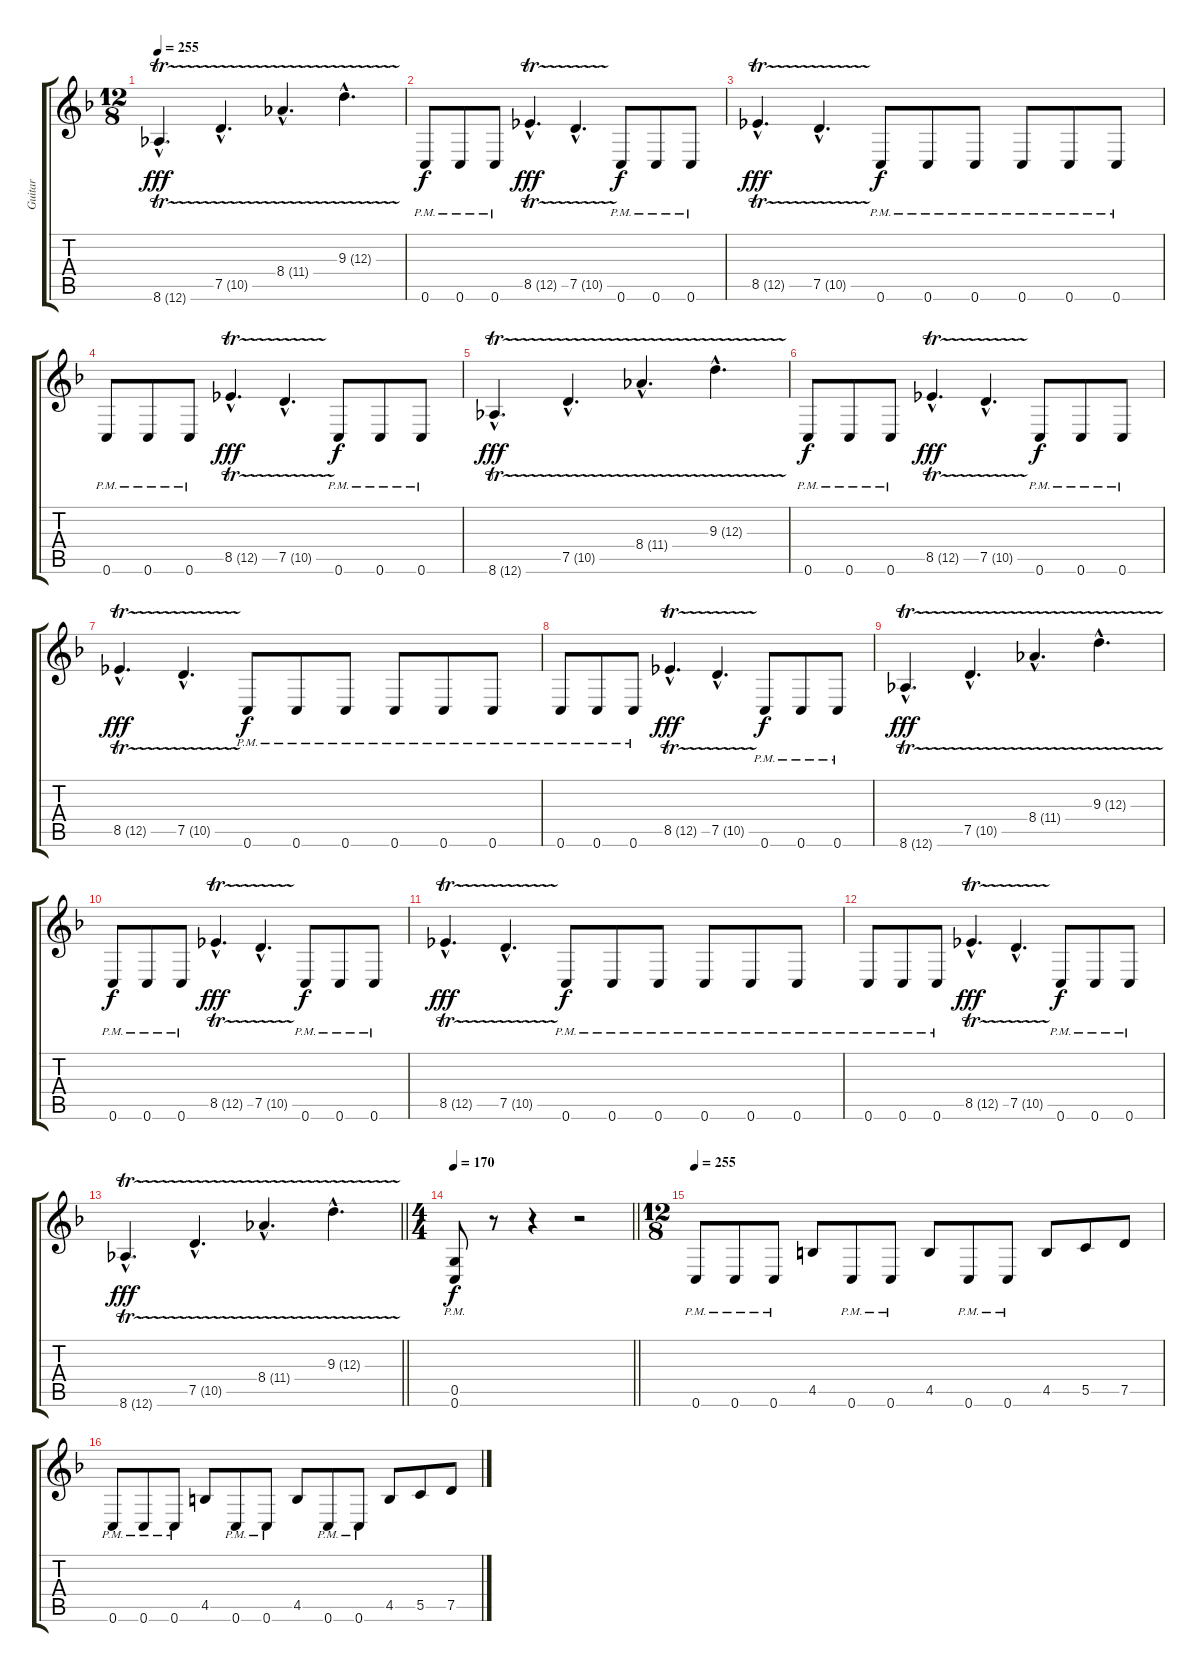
\track ("Guitar" "Guitar") {instrument distortionguitar}
\staff {score tabs}
\tuning (D4 A3 F3 C3 G2 C2) {hide}
\ts (12 8)
\tempo 255
\clef g2
\ks dminor
8.6{tr (12 16) hac}.4{d dy fff} 7.5{tr (10 16) hac}.4{d} 8.4{tr (11 16) hac}.4{d} 9.3{tr (12 16) hac}.4{d} |
0.6{pm}.8{dy f} 0.6{pm}.8 0.6{pm}.8 8.5{tr (12 16) hac}.4{d dy fff} 7.5{tr (10 16) hac}.4{d} 0.6{pm}.8{dy f} 0.6{pm}.8 0.6{pm}.8 |
8.5{tr (12 16) hac}.4{d dy fff} 7.5{tr (10 16) hac}.4{d} 0.6{pm}.8{dy f} 0.6{pm}.8 0.6{pm}.8 0.6{pm}.8 0.6{pm}.8 0.6{pm}.8 |
0.6{pm}.8 0.6{pm}.8 0.6{pm}.8 8.5{tr (12 16) hac}.4{d dy fff} 7.5{tr (10 16) hac}.4{d} 0.6{pm}.8{dy f} 0.6{pm}.8 0.6{pm}.8 |
8.6{tr (12 16) hac}.4{d dy fff} 7.5{tr (10 16) hac}.4{d} 8.4{tr (11 16) hac}.4{d} 9.3{tr (12 16) hac}.4{d} |
0.6{pm}.8{dy f} 0.6{pm}.8 0.6{pm}.8 8.5{tr (12 16) hac}.4{d dy fff} 7.5{tr (10 16) hac}.4{d} 0.6{pm}.8{dy f} 0.6{pm}.8 0.6{pm}.8 |
8.5{tr (12 16) hac}.4{d dy fff} 7.5{tr (10 16) hac}.4{d} 0.6{pm}.8{dy f} 0.6{pm}.8 0.6{pm}.8 0.6{pm}.8 0.6{pm}.8 0.6{pm}.8 |
0.6{pm}.8 0.6{pm}.8 0.6{pm}.8 8.5{tr (12 16) hac}.4{d dy fff} 7.5{tr (10 16) hac}.4{d} 0.6{pm}.8{dy f} 0.6{pm}.8 0.6{pm}.8 |
8.6{tr (12 16) hac}.4{d dy fff} 7.5{tr (10 16) hac}.4{d} 8.4{tr (11 16) hac}.4{d} 9.3{tr (12 16) hac}.4{d} |
0.6{pm}.8{dy f} 0.6{pm}.8 0.6{pm}.8 8.5{tr (12 16) hac}.4{d dy fff} 7.5{tr (10 16) hac}.4{d} 0.6{pm}.8{dy f} 0.6{pm}.8 0.6{pm}.8 |
8.5{tr (12 16) hac}.4{d dy fff} 7.5{tr (10 16) hac}.4{d} 0.6{pm}.8{dy f} 0.6{pm}.8 0.6{pm}.8 0.6{pm}.8 0.6{pm}.8 0.6{pm}.8 |
0.6{pm}.8 0.6{pm}.8 0.6{pm}.8 8.5{tr (12 16) hac}.4{d dy fff} 7.5{tr (10 16) hac}.4{d} 0.6{pm}.8{dy f} 0.6{pm}.8 0.6{pm}.8 |
\barLineRight lightlight
8.6{tr (12 16) hac}.4{d dy fff} 7.5{tr (10 16) hac}.4{d} 8.4{tr (11 16) hac}.4{d} 9.3{tr (12 16) hac}.4{d} |
\ts (4 4)
\tempo 170
\barLineRight lightlight
(0.5{pm} 0.6{pm}).8{dy f} r.8 r.4 r.2 |
\ts (12 8)
\section ("" "")
\tempo 255
0.6{pm}.8 0.6{pm}.8 0.6{pm}.8 4.5.8 0.6{pm}.8 0.6{pm}.8 4.5.8 0.6{pm}.8 0.6{pm}.8 4.5.8 5.5.8 7.5.8 |
0.6{pm}.8 0.6{pm}.8 0.6{pm}.8 4.5.8 0.6{pm}.8 0.6{pm}.8 4.5.8 0.6{pm}.8 0.6{pm}.8 4.5.8 5.5.8 7.5.8
